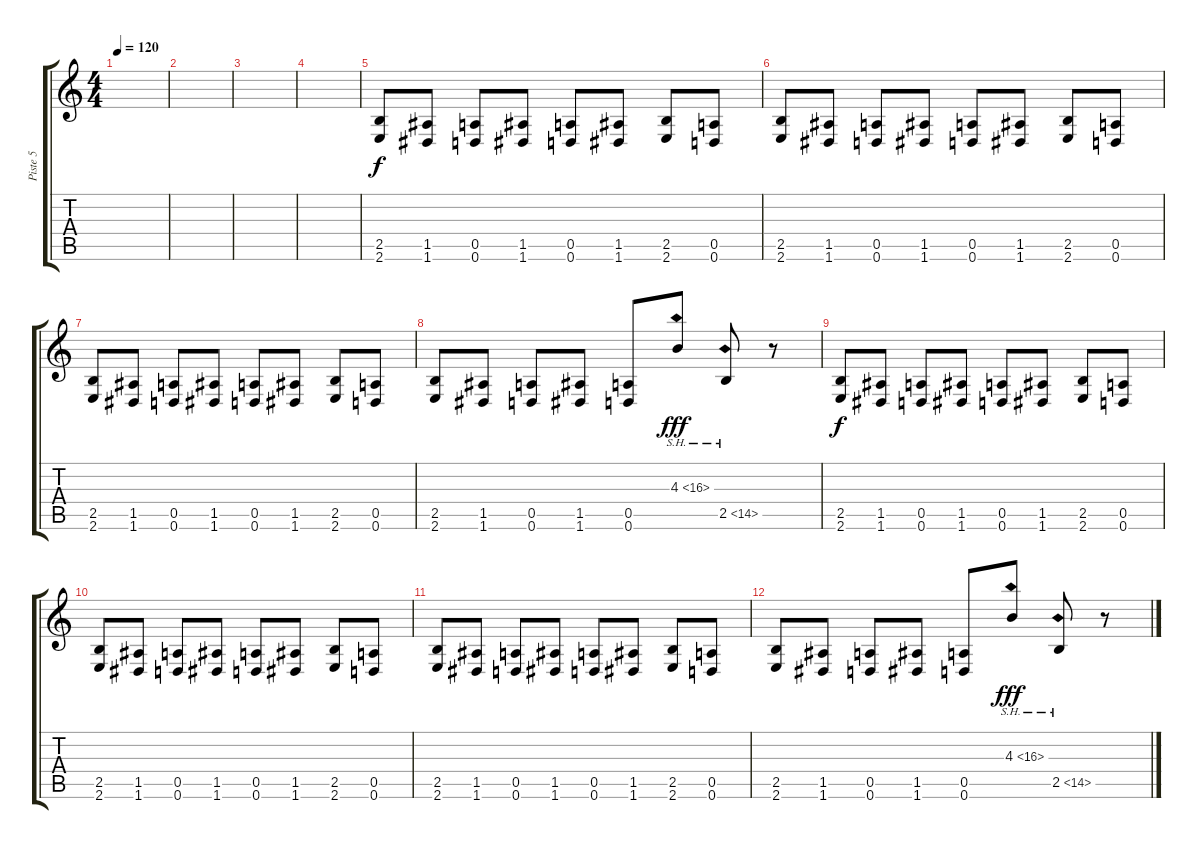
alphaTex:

\track ("Piste 5" "Piste 5") {instrument distortionguitar}
\staff {score tabs}
\tuning (E4 B3 G3 D3 A2 D2) {hide}
\ts (4 4)
\tempo 120
\clef g2
\ks c
|
|
|
|
(2.5 2.6).8 (1.5 1.6).8 (0.5 0.6).8 (1.5 1.6).8 (0.5 0.6).8 (1.5 1.6).8 (2.5 2.6).8 (0.5 0.6).8 |
(2.5 2.6).8 (1.5 1.6).8 (0.5 0.6).8 (1.5 1.6).8 (0.5 0.6).8 (1.5 1.6).8 (2.5 2.6).8 (0.5 0.6).8 |
(2.5 2.6).8 (1.5 1.6).8 (0.5 0.6).8 (1.5 1.6).8 (0.5 0.6).8 (1.5 1.6).8 (2.5 2.6).8 (0.5 0.6).8 |
(2.5 2.6).8 (1.5 1.6).8 (0.5 0.6).8 (1.5 1.6).8 (0.5 0.6).8 4.3{sh 12}.8{dy fff} 2.5{sh 12}.8 r.8 |
(2.5 2.6).8{dy f} (1.5 1.6).8 (0.5 0.6).8 (1.5 1.6).8 (0.5 0.6).8 (1.5 1.6).8 (2.5 2.6).8 (0.5 0.6).8 |
(2.5 2.6).8 (1.5 1.6).8 (0.5 0.6).8 (1.5 1.6).8 (0.5 0.6).8 (1.5 1.6).8 (2.5 2.6).8 (0.5 0.6).8 |
(2.5 2.6).8 (1.5 1.6).8 (0.5 0.6).8 (1.5 1.6).8 (0.5 0.6).8 (1.5 1.6).8 (2.5 2.6).8 (0.5 0.6).8 |
(2.5 2.6).8 (1.5 1.6).8 (0.5 0.6).8 (1.5 1.6).8 (0.5 0.6).8 4.3{sh 12}.8{dy fff} 2.5{sh 12}.8 r.8
